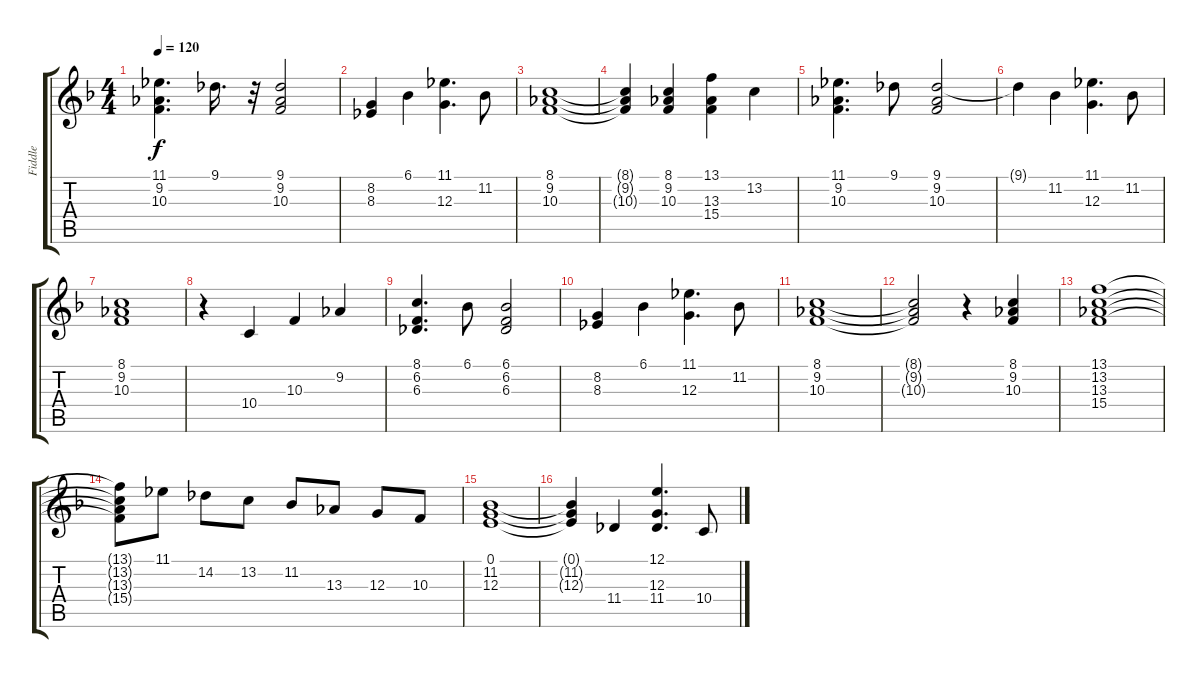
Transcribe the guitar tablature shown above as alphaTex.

\track ("Fiddle" "Fiddle") {instrument fiddle}
\staff {score tabs}
\tuning (E4 B3 G3 D3 A2 E2) {hide}
\ts (4 4)
\tempo 120
\clef g2
\ks dminor
(11.1 9.2 10.3).4{d dy f} 9.1.16{d} r.32 (9.1 9.2 10.3).2 |
(8.2 8.3).4 6.1.4 (11.1 12.3).4{d} 11.2.8 |
(8.1 9.2 10.3).1 |
(8.1{t} 9.2{t} 10.3{t}).4 (8.1 9.2 10.3).4 (13.1 13.3 15.4).4 13.2.4 |
(11.1 9.2 10.3).4{d} 9.1.8 (9.1 9.2 10.3).2 |
9.1{t}.4 11.2.4 (11.1 12.3).4{d} 11.2.8 |
(8.1 9.2 10.3).1 |
r.4 10.4.4 10.3.4 9.2.4 |
(8.1 6.2 6.3).4{d} 6.1.8 (6.1 6.2 6.3).2 |
(8.2 8.3).4 6.1.4 (11.1 12.3).4{d} 11.2.8 |
(8.1 9.2 10.3).1 |
(8.1{t} 9.2{t} 10.3{t}).2 r.4 (8.1 9.2 10.3).4 |
(13.1 13.2 13.3 15.4).1 |
(13.1{t} 13.2{t} 13.3{t} 15.4{t}).8 11.1.8 14.2.8 13.2.8 11.2.8 13.3.8 12.3.8 10.3.8 |
(0.1 11.2 12.3).1 |
(0.1{t} 11.2{t} 12.3{t}).4 11.4.4 (12.1 12.3 11.4).4{d} 10.4.8
